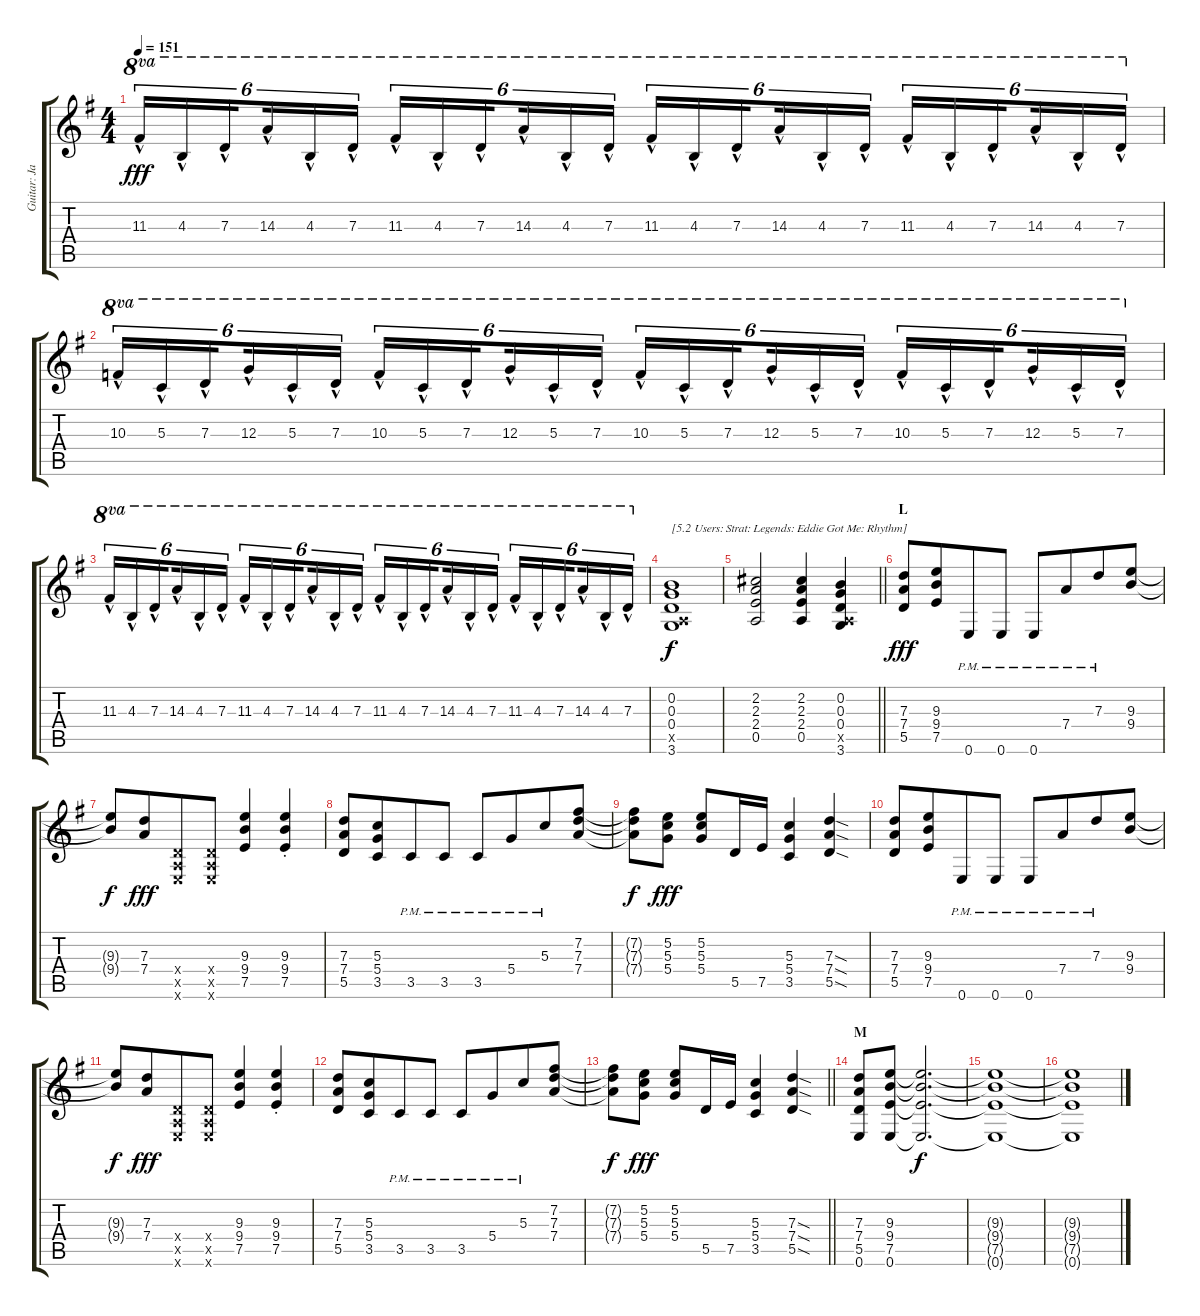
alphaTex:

\track ("Guitar: Jake II" "Guitar: Ja") {instrument distortionguitar}
\staff {score tabs}
\tuning (E4 B3 G3 D3 A2 E2) {hide}
\ts (4 4)
\tempo 151
\clef g2
\ks g
11.3{hac}.16{tu (6 4) ot 8va dy fff} 4.3{hac}.16{tu (6 4) ot 8va} 7.3{hac}.16{tu (6 4) ot 8va beam splitsecondary} 14.3{hac}.16{tu (6 4) ot 8va} 4.3{hac}.16{tu (6 4) ot 8va} 7.3{hac}.16{tu (6 4) ot 8va} 11.3{hac}.16{tu (6 4) ot 8va} 4.3{hac}.16{tu (6 4) ot 8va} 7.3{hac}.16{tu (6 4) ot 8va beam splitsecondary} 14.3{hac}.16{tu (6 4) ot 8va} 4.3{hac}.16{tu (6 4) ot 8va} 7.3{hac}.16{tu (6 4) ot 8va} 11.3{hac}.16{tu (6 4) ot 8va} 4.3{hac}.16{tu (6 4) ot 8va} 7.3{hac}.16{tu (6 4) ot 8va beam splitsecondary} 14.3{hac}.16{tu (6 4) ot 8va} 4.3{hac}.16{tu (6 4) ot 8va} 7.3{hac}.16{tu (6 4) ot 8va} 11.3{hac}.16{tu (6 4) ot 8va} 4.3{hac}.16{tu (6 4) ot 8va} 7.3{hac}.16{tu (6 4) ot 8va beam splitsecondary} 14.3{hac}.16{tu (6 4) ot 8va} 4.3{hac}.16{tu (6 4) ot 8va} 7.3{hac}.16{tu (6 4) ot 8va} |
10.3{hac}.16{tu (6 4) ot 8va} 5.3{hac}.16{tu (6 4) ot 8va} 7.3{hac}.16{tu (6 4) ot 8va beam splitsecondary} 12.3{hac}.16{tu (6 4) ot 8va} 5.3{hac}.16{tu (6 4) ot 8va} 7.3{hac}.16{tu (6 4) ot 8va} 10.3{hac}.16{tu (6 4) ot 8va} 5.3{hac}.16{tu (6 4) ot 8va} 7.3{hac}.16{tu (6 4) ot 8va beam splitsecondary} 12.3{hac}.16{tu (6 4) ot 8va} 5.3{hac}.16{tu (6 4) ot 8va} 7.3{hac}.16{tu (6 4) ot 8va} 10.3{hac}.16{tu (6 4) ot 8va} 5.3{hac}.16{tu (6 4) ot 8va} 7.3{hac}.16{tu (6 4) ot 8va beam splitsecondary} 12.3{hac}.16{tu (6 4) ot 8va} 5.3{hac}.16{tu (6 4) ot 8va} 7.3{hac}.16{tu (6 4) ot 8va} 10.3{hac}.16{tu (6 4) ot 8va} 5.3{hac}.16{tu (6 4) ot 8va} 7.3{hac}.16{tu (6 4) ot 8va beam splitsecondary} 12.3{hac}.16{tu (6 4) ot 8va} 5.3{hac}.16{tu (6 4) ot 8va} 7.3{hac}.16{tu (6 4) ot 8va} |
11.3{hac}.16{tu (6 4) ot 8va} 4.3{hac}.16{tu (6 4) ot 8va} 7.3{hac}.16{tu (6 4) ot 8va beam splitsecondary} 14.3{hac}.16{tu (6 4) ot 8va} 4.3{hac}.16{tu (6 4) ot 8va} 7.3{hac}.16{tu (6 4) ot 8va} 11.3{hac}.16{tu (6 4) ot 8va} 4.3{hac}.16{tu (6 4) ot 8va} 7.3{hac}.16{tu (6 4) ot 8va beam splitsecondary} 14.3{hac}.16{tu (6 4) ot 8va} 4.3{hac}.16{tu (6 4) ot 8va} 7.3{hac}.16{tu (6 4) ot 8va} 11.3{hac}.16{tu (6 4) ot 8va} 4.3{hac}.16{tu (6 4) ot 8va} 7.3{hac}.16{tu (6 4) ot 8va beam splitsecondary} 14.3{hac}.16{tu (6 4) ot 8va} 4.3{hac}.16{tu (6 4) ot 8va} 7.3{hac}.16{tu (6 4) ot 8va} 11.3{hac}.16{tu (6 4) ot 8va} 4.3{hac}.16{tu (6 4) ot 8va} 7.3{hac}.16{tu (6 4) ot 8va beam splitsecondary} 14.3{hac}.16{tu (6 4) ot 8va} 4.3{hac}.16{tu (6 4) ot 8va} 7.3{hac}.16{tu (6 4) ot 8va} |
(0.2 0.3 0.4 0.5{x} 3.6).1{txt "[5.2 Users: Strat: Legends: Eddie Got Me: Rhythm]" dy f instrument overdrivenguitar} |
\barLineRight lightlight
(2.2 2.3 2.4 0.5).2 (2.2 2.3 2.4 0.5).4 (0.2 0.3 0.4 0.5{x} 3.6).4 |
\section ("" "L")
(7.3 7.4 5.5).8{dy fff} (9.3 9.4 7.5).8{beam merge} 0.6{pm}.8 0.6{pm}.8 0.6{pm}.8 7.4{pm}.8{beam merge} 7.3{pm}.8 (9.3 9.4).8 |
(9.3{t} 9.4{t}).8{dy f beam merge} (7.3 7.4).8{dy fff beam merge} (0.4{x} 0.5{x} 0.6{x}).8{beam merge} (0.4{x} 0.5{x} 0.6{x}).8 (9.3 9.4 7.5).4 (9.3{st} 9.4{st} 7.5{st}).4 |
(7.3 7.4 5.5).8 (5.3 5.4 3.5).8{beam merge} 3.5{pm}.8 3.5{pm}.8 3.5{pm}.8 5.4{pm}.8{beam merge} 5.3{pm}.8 (7.2 7.3 7.4).8 |
(7.2{t} 7.3{t} 7.4{t}).8{dy f} (5.2 5.3 5.4).8{dy fff} (5.2 5.3 5.4).8 5.5.16 7.5.16 (5.3 5.4 3.5).4 (7.3{sod} 7.4{sod} 5.5{sod}).4 |
(7.3 7.4 5.5).8 (9.3 9.4 7.5).8{beam merge} 0.6{pm}.8 0.6{pm}.8 0.6{pm}.8 7.4{pm}.8{beam merge} 7.3{pm}.8 (9.3 9.4).8 |
(9.3{t} 9.4{t}).8{dy f beam merge} (7.3 7.4).8{dy fff beam merge} (0.4{x} 0.5{x} 0.6{x}).8{beam merge} (0.4{x} 0.5{x} 0.6{x}).8 (9.3 9.4 7.5).4 (9.3{st} 9.4{st} 7.5{st}).4 |
(7.3 7.4 5.5).8 (5.3 5.4 3.5).8{beam merge} 3.5{pm}.8 3.5{pm}.8 3.5{pm}.8 5.4{pm}.8{beam merge} 5.3{pm}.8 (7.2 7.3 7.4).8 |
\barLineRight lightlight
(7.2{t} 7.3{t} 7.4{t}).8{dy f} (5.2 5.3 5.4).8{dy fff} (5.2 5.3 5.4).8 5.5.16 7.5.16 (5.3 5.4 3.5).4 (7.3{sod} 7.4{sod} 5.5{sod}).4 |
\section ("" "M")
(7.3 7.4 5.5 0.6).8 (9.3 9.4 7.5 0.6).8 (9.3{t} 9.4{t} 7.5{t} 0.6{t}).2{d dy f} |
(9.3{t} 9.4{t} 7.5{t} 0.6{t}).1 |
(9.3{t} 9.4{t} 7.5{t} 0.6{t}).1
